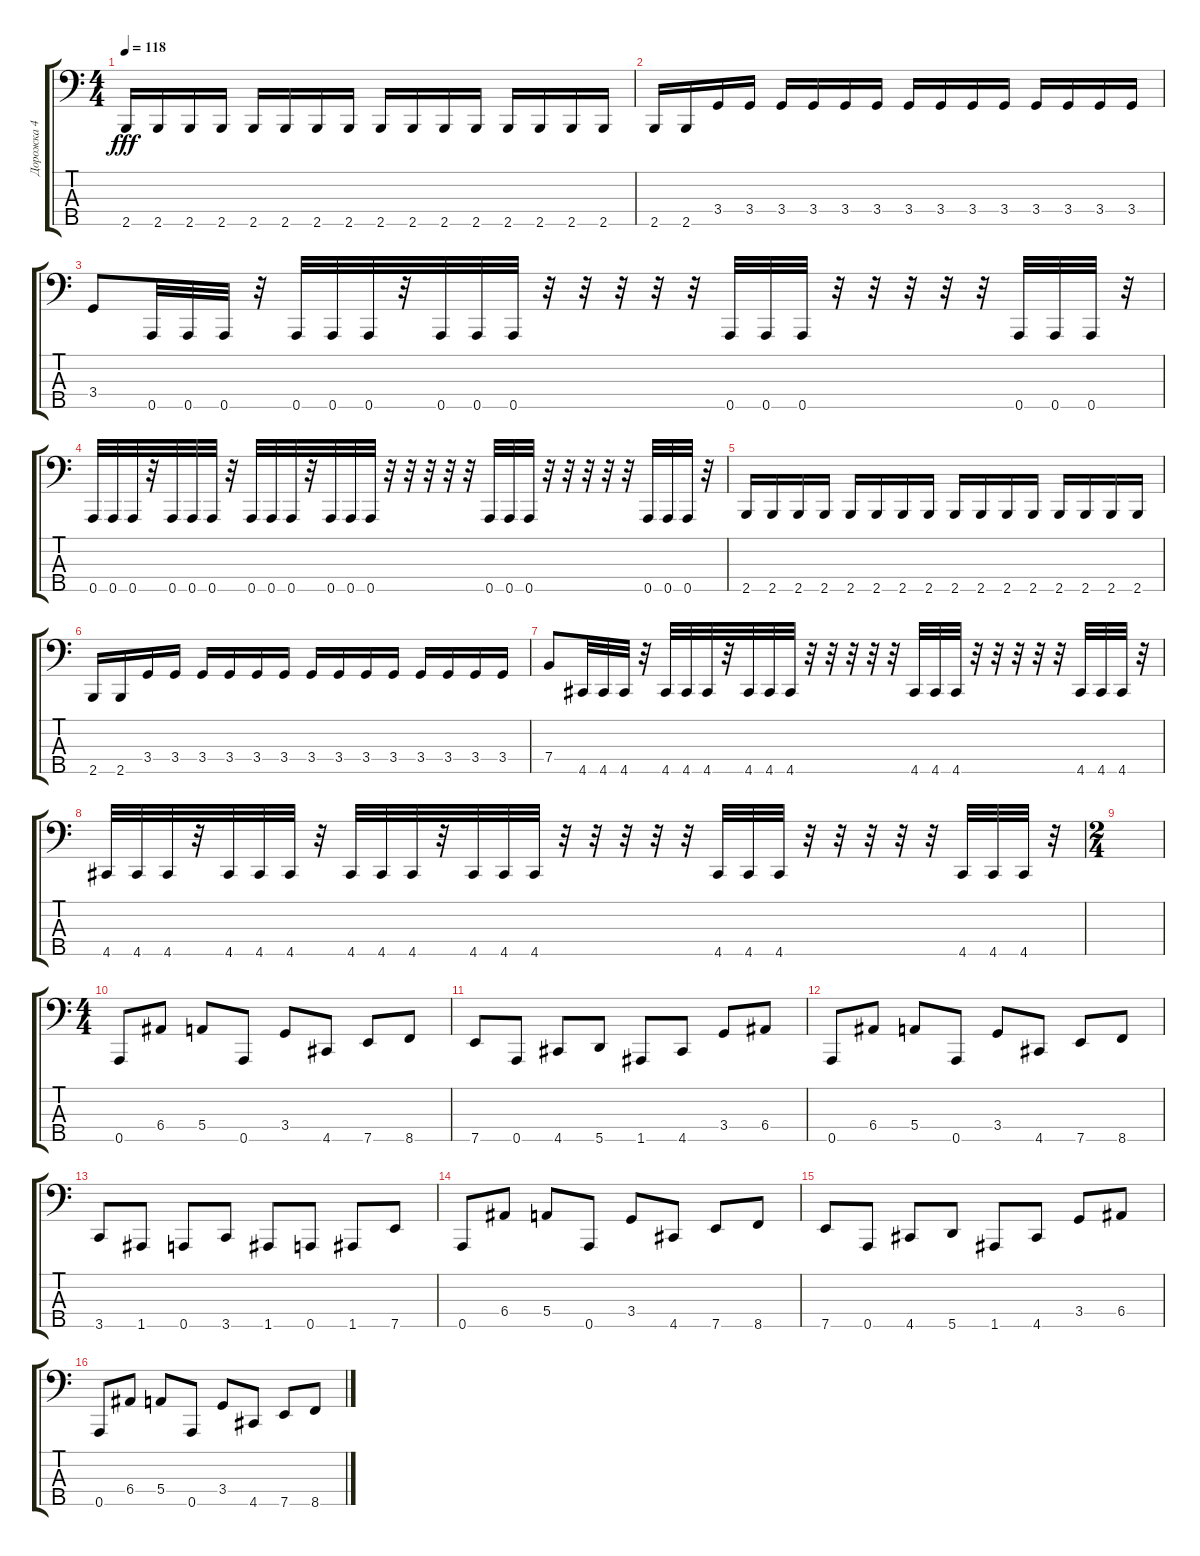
\track ("Дорожка 4" "Дорожка 4") {instrument electricbasspick}
\staff {score tabs}
\tuning (G2 D2 A1 E1 A0) {hide}
\ts (4 4)
\tempo 118
\clef f4
\ks c
2.5.16{dy fff} 2.5.16 2.5.16 2.5.16 2.5.16 2.5.16 2.5.16 2.5.16 2.5.16 2.5.16 2.5.16 2.5.16 2.5.16 2.5.16 2.5.16 2.5.16 |
2.5.16 2.5.16 3.4.16 3.4.16 3.4.16 3.4.16 3.4.16 3.4.16 3.4.16 3.4.16 3.4.16 3.4.16 3.4.16 3.4.16 3.4.16 3.4.16 |
3.4.8 0.5.32 0.5.32 0.5.32 r.32 0.5.32 0.5.32 0.5.32 r.32 0.5.32 0.5.32 0.5.32 r.32 r.32 r.32 r.32 r.32 0.5.32 0.5.32 0.5.32 r.32 r.32 r.32 r.32 r.32 0.5.32 0.5.32 0.5.32 r.32 |
0.5.32 0.5.32 0.5.32 r.32 0.5.32 0.5.32 0.5.32 r.32 0.5.32 0.5.32 0.5.32 r.32 0.5.32 0.5.32 0.5.32 r.32 r.32 r.32 r.32 r.32 0.5.32 0.5.32 0.5.32 r.32 r.32 r.32 r.32 r.32 0.5.32 0.5.32 0.5.32 r.32 |
2.5.16 2.5.16 2.5.16 2.5.16 2.5.16 2.5.16 2.5.16 2.5.16 2.5.16 2.5.16 2.5.16 2.5.16 2.5.16 2.5.16 2.5.16 2.5.16 |
2.5.16 2.5.16 3.4.16 3.4.16 3.4.16 3.4.16 3.4.16 3.4.16 3.4.16 3.4.16 3.4.16 3.4.16 3.4.16 3.4.16 3.4.16 3.4.16 |
7.4.8 4.5.32 4.5.32 4.5.32 r.32 4.5.32 4.5.32 4.5.32 r.32 4.5.32 4.5.32 4.5.32 r.32 r.32 r.32 r.32 r.32 4.5.32 4.5.32 4.5.32 r.32 r.32 r.32 r.32 r.32 4.5.32 4.5.32 4.5.32 r.32 |
4.5.32 4.5.32 4.5.32 r.32 4.5.32 4.5.32 4.5.32 r.32 4.5.32 4.5.32 4.5.32 r.32 4.5.32 4.5.32 4.5.32 r.32 r.32 r.32 r.32 r.32 4.5.32 4.5.32 4.5.32 r.32 r.32 r.32 r.32 r.32 4.5.32 4.5.32 4.5.32 r.32 |
\ts (2 4)
|
\ts (4 4)
0.5.8 6.4.8 5.4.8 0.5.8 3.4.8 4.5.8 7.5.8 8.5.8 |
7.5.8 0.5.8 4.5.8 5.5.8 1.5.8 4.5.8 3.4.8 6.4.8 |
0.5.8 6.4.8 5.4.8 0.5.8 3.4.8 4.5.8 7.5.8 8.5.8 |
3.5.8 1.5.8 0.5.8 3.5.8 1.5.8 0.5.8 1.5.8 7.5.8 |
0.5.8 6.4.8 5.4.8 0.5.8 3.4.8 4.5.8 7.5.8 8.5.8 |
7.5.8 0.5.8 4.5.8 5.5.8 1.5.8 4.5.8 3.4.8 6.4.8 |
0.5.8 6.4.8 5.4.8 0.5.8 3.4.8 4.5.8 7.5.8 8.5.8
